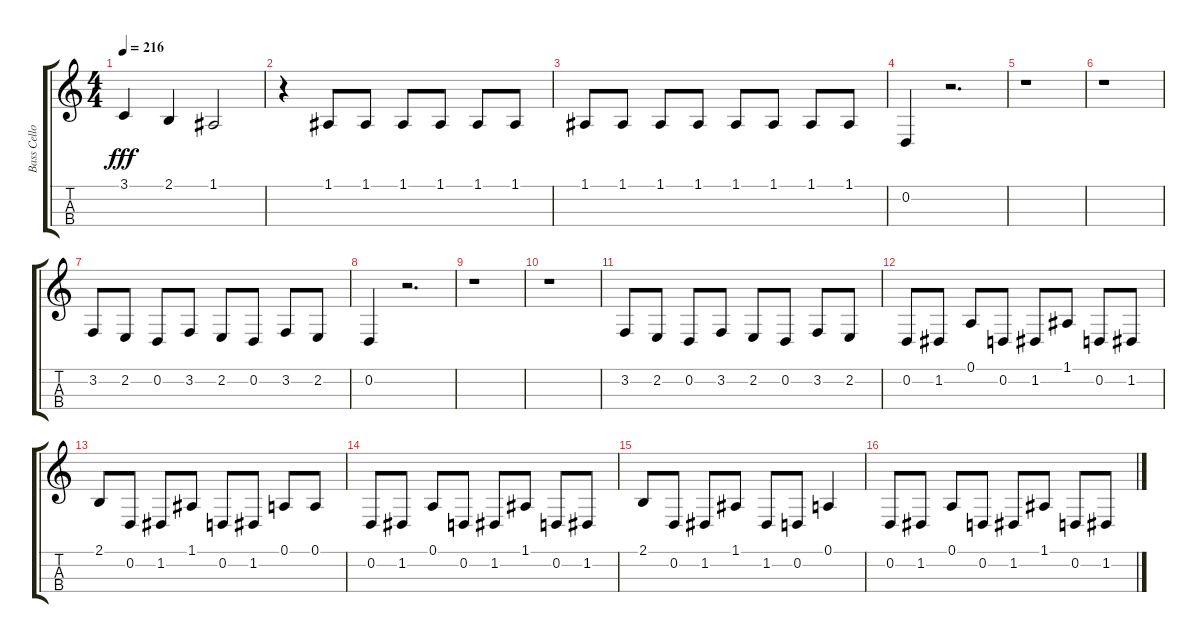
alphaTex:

\track ("Bass Cello" "Bass Cello") {instrument cello}
\staff {score tabs}
\tuning (A3 D3 G2 C2) {hide}
\ts (4 4)
\tempo 216
\clef g2
\ks c
3.1.4{dy fff} 2.1.4 1.1.2 |
r.4 1.1.8 1.1.8 1.1.8 1.1.8 1.1.8 1.1.8 |
1.1.8 1.1.8 1.1.8 1.1.8 1.1.8 1.1.8 1.1.8 1.1.8 |
0.2.4 r.2{d} |
r.1 |
r.1 |
3.2.8 2.2.8 0.2.8 3.2.8 2.2.8 0.2.8 3.2.8 2.2.8 |
0.2.4 r.2{d} |
r.1 |
r.1 |
3.2.8 2.2.8 0.2.8 3.2.8 2.2.8 0.2.8 3.2.8 2.2.8 |
0.2.8 1.2.8 0.1.8 0.2.8 1.2.8 1.1.8 0.2.8 1.2.8 |
2.1.8 0.2.8 1.2.8 1.1.8 0.2.8 1.2.8 0.1.8 0.1.8 |
0.2.8 1.2.8 0.1.8 0.2.8 1.2.8 1.1.8 0.2.8 1.2.8 |
2.1.8 0.2.8 1.2.8 1.1.8 1.2.8 0.2.8 0.1.4 |
0.2.8 1.2.8 0.1.8 0.2.8 1.2.8 1.1.8 0.2.8 1.2.8
